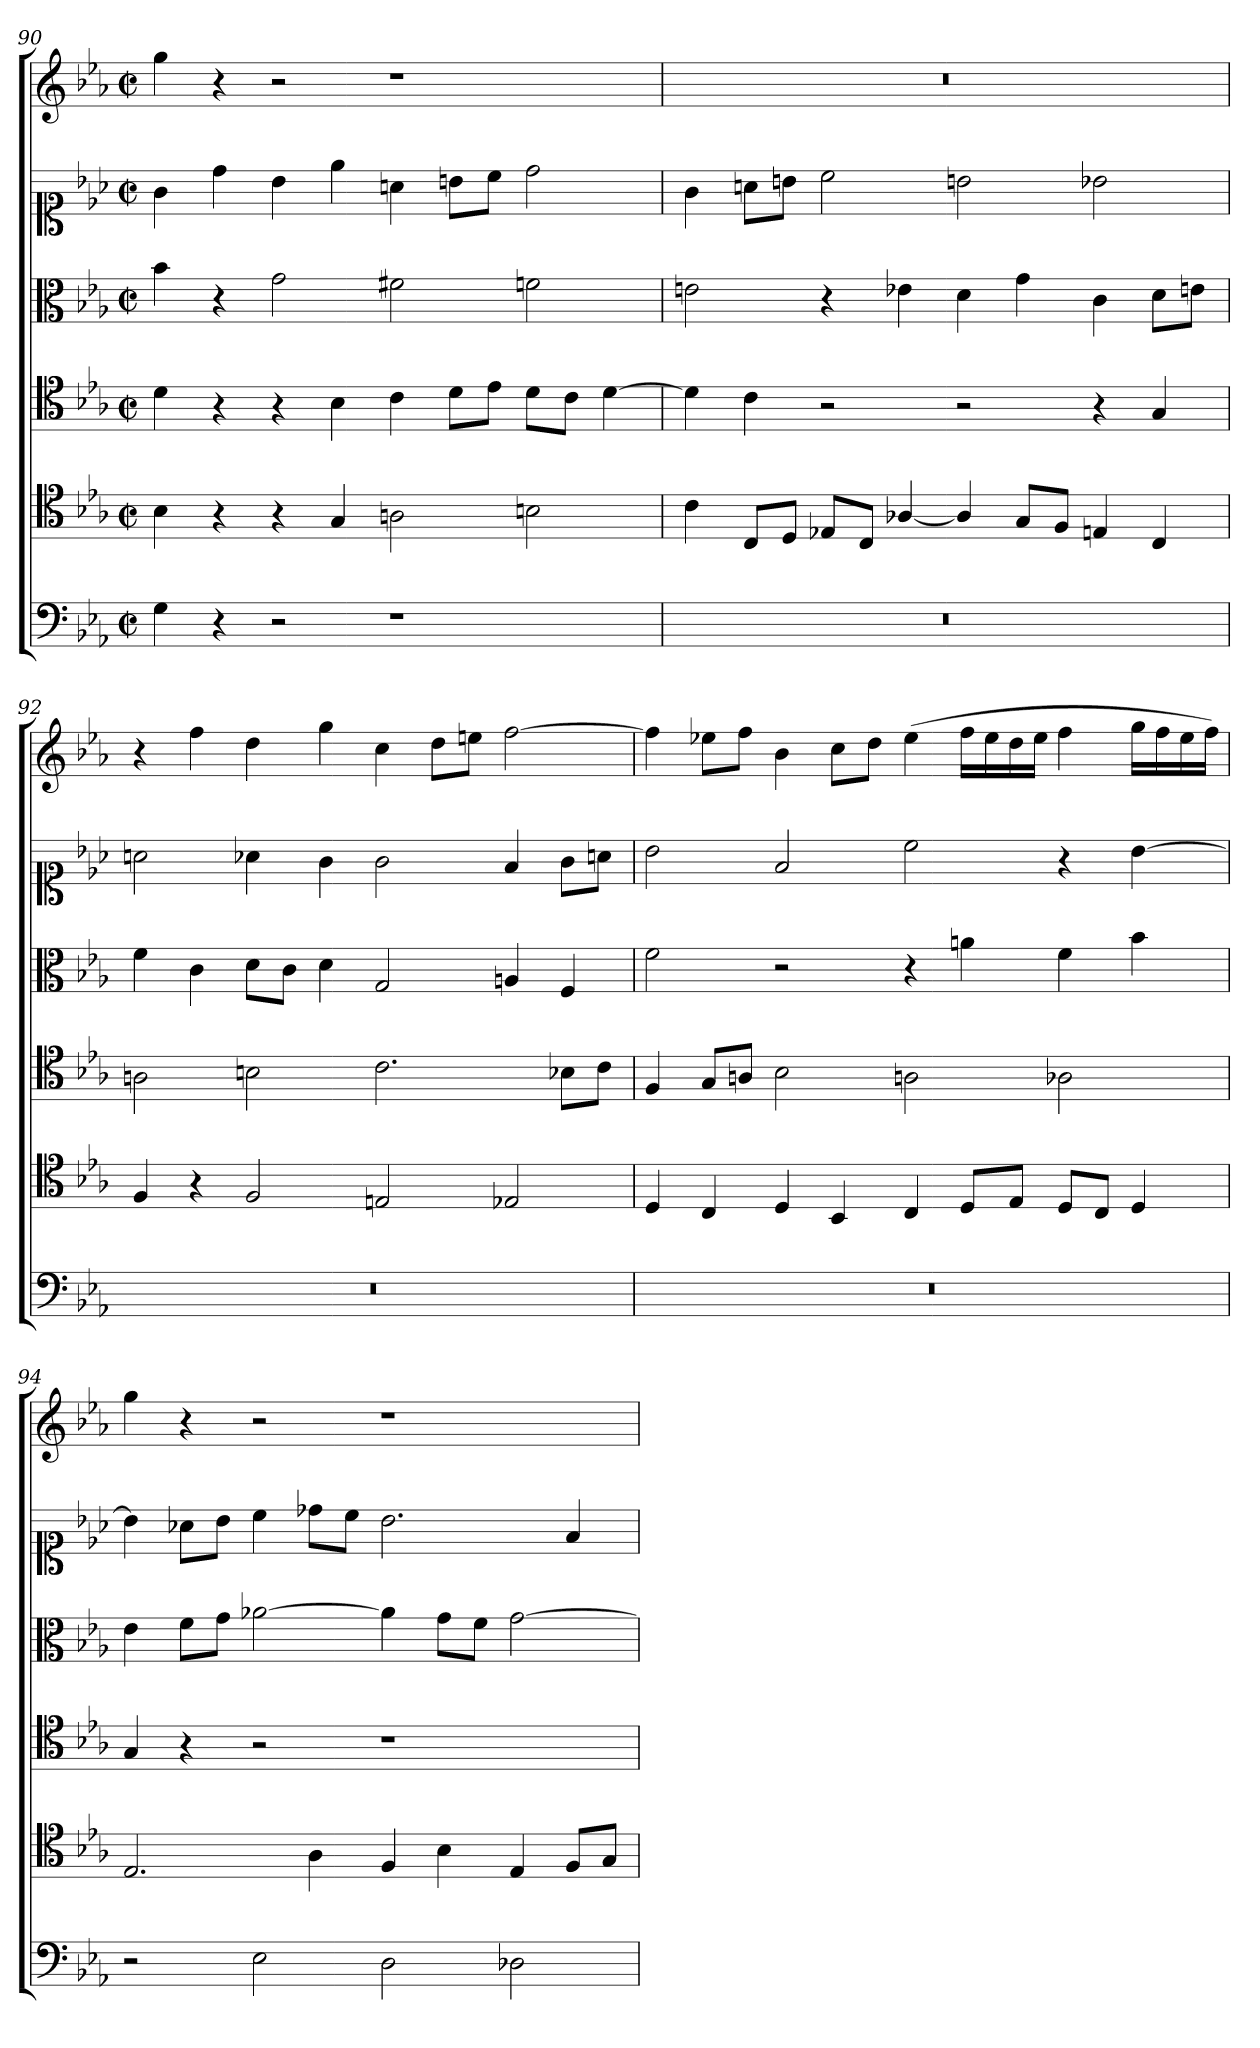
**kern	**kern	**kern	**kern	**kern	**kern
*part6	*part5	*part4	*part3	*part2	*part1
*staff6	*staff5	*staff4	*staff3	*staff2	*staff1
*clefF4	*clefC4	*clefC4	*clefC3	*clefC1	*clefG2
*k[b-e-a-]	*k[b-e-a-]	*k[b-e-a-]	*k[b-e-a-]	*k[b-e-a-]	*k[b-e-a-]
*c:	*c:	*c:	*c:	*c:	*c:
*M2/1	*M2/1	*M2/1	*M2/1	*M2/1	*M2/1
*met(c|)	*met(c|)	*met(c|)	*met(c|)	*met(c|)	*met(c|)
=90	=90	=90	=90	=90	=90
4G	4B-	4d	4b-	4g	4gg
4r	4r	4r	4r	4dd	4r
2r	4r	4r	2g	4b-	2r
.	4G	4B-	.	4ee-	.
1r	2An	4c	2f#X	4an	1r
.	.	8dL	.	8bnL	.
.	.	8e-J	.	8ccJ	.
.	2Bn	8dL	2fn	2dd	.
.	.	8cJ	.	.	.
.	.	[4d	.	.	.
=91	=91	=91	=91	=91	=91
0r	4c	4d]	2en	4g	0r
.	8CL	4c	.	8anL	.
.	8DJ	.	.	8bnJ	.
.	8E-XL	2r	4r	2cc	.
.	8CJ	.	.	.	.
.	[4A-X/	.	4e-X	.	.
.	4A-/]	2r	4d	2bn	.
.	8GL	.	4g	.	.
.	8FJ	.	.	.	.
.	4En	4r	4c	2b-X	.
.	4C	4G	8dL	.	.
.	.	.	8enJ	.	.
=92	=92	=92	=92	=92	=92
0r	4F	2An	4f	2an	4r
.	4r	.	4c	.	4ff
.	2F	2Bn	8dL	4a-X	4dd
.	.	.	8cJ	.	.
.	.	.	4d	4g	4gg
.	2En	2.c	2G	2g	4cc
.	.	.	.	.	8ddL
.	.	.	.	.	8eenJ
.	2E-X	.	4An	4f	[2ff
.	.	8B-XL	4F	8gL	.
.	.	8cJ	.	8anJ	.
=93	=93	=93	=93	=93	=93
0r	4D	4F	2f	2b-	4ff]
.	4C	8GL	.	.	8ee-XL
.	.	8AnJ	.	.	8ffJ
.	4D	2B-	2r	2f	4b-
.	4BB-	.	.	.	8ccL
.	.	.	.	.	8ddJ
.	4C	2An	4r	2cc	(4ee-
.	8DL	.	4an	.	16ffLL
.	.	.	.	.	16ee-
.	8E-J	.	.	.	16dd
.	.	.	.	.	16ee-JJ
.	8DL	2A-X	4f	4r	4ff
.	8CJ	.	.	.	.
.	4D	.	4b-	[4b-	16ggLL
.	.	.	.	.	16ff
.	.	.	.	.	16ee-
.	.	.	.	.	16ffJJ)
=94	=94	=94	=94	=94	=94
2r	2.E-	4G	4e-	4b-]	4gg
.	.	4r	8fL	8a-XL	4r
.	.	.	8gJ	8b-J	.
2E-	.	2r	[2a-X	4cc	2r
.	4A-	.	.	8dd-XL	.
.	.	.	.	8ccJ	.
2D	4F	1r	4a-]	2.b-	1r
.	4B-	.	8gL	.	.
.	.	.	8fJ	.	.
2D-X	4E-	.	[2g	.	.
.	8FL	.	.	4f	.
.	8GJ	.	.	.	.
=	=	=	=	=	=
*-	*-	*-	*-	*-	*-
